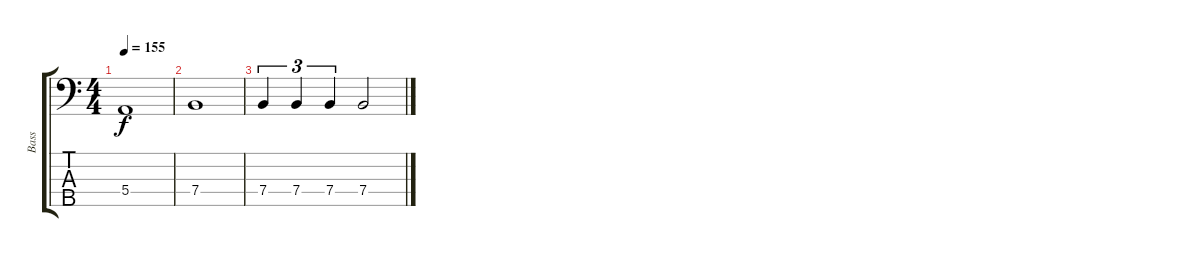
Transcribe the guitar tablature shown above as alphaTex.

\track ("Bass" "Bass") {instrument electricbassfinger}
\staff {score tabs}
\tuning (G2 D2 A1 E1 B0) {hide}
\ts (4 4)
\tempo 155
\clef f4
\ks c
5.4.1{dy f} |
7.4.1 |
7.4.4{tu (3 2)} 7.4.4{tu (3 2)} 7.4.4{tu (3 2)} 7.4.2
